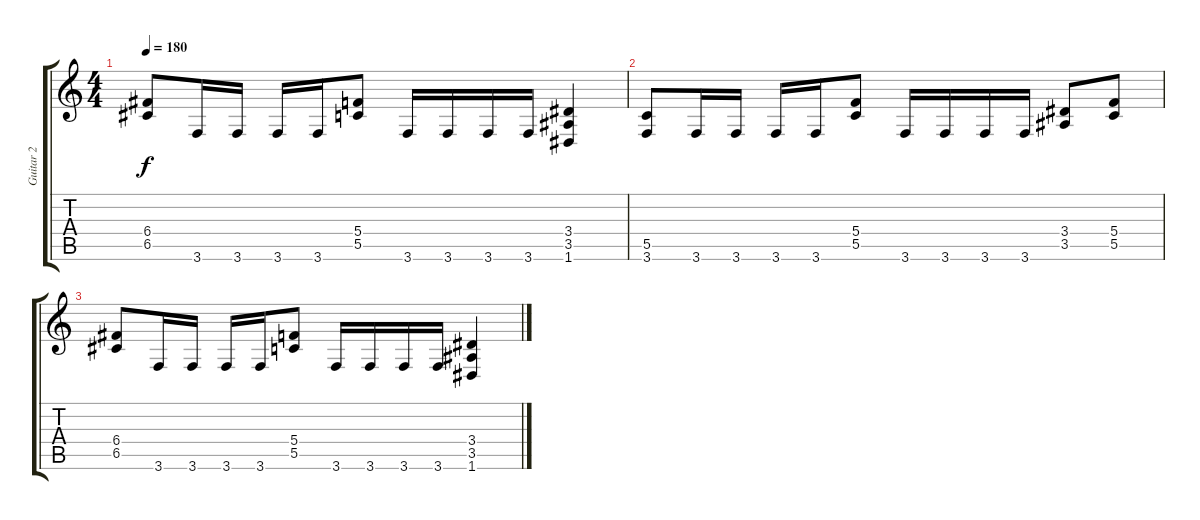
\track ("Guitar 2" "Guitar 2") {instrument overdrivenguitar}
\staff {score tabs}
\tuning (D4 A3 F3 C3 G2 D2) {hide}
\ts (4 4)
\tempo 180
\clef g2
\ks c
(6.4 6.5).8{dy f} 3.6.16 3.6.16 3.6.16 3.6.16 (5.4 5.5).8 3.6.16 3.6.16 3.6.16 3.6.16 (3.4 3.5 1.6).4 |
(5.5 3.6).8{volume 0} 3.6.16 3.6.16 3.6.16 3.6.16 (5.4 5.5).8 3.6.16 3.6.16 3.6.16 3.6.16 (3.4 3.5).8 (5.4 5.5).8 |
(6.4 6.5).8 3.6.16 3.6.16 3.6.16 3.6.16 (5.4 5.5).8 3.6.16 3.6.16 3.6.16 3.6.16 (3.4 3.5 1.6).4
